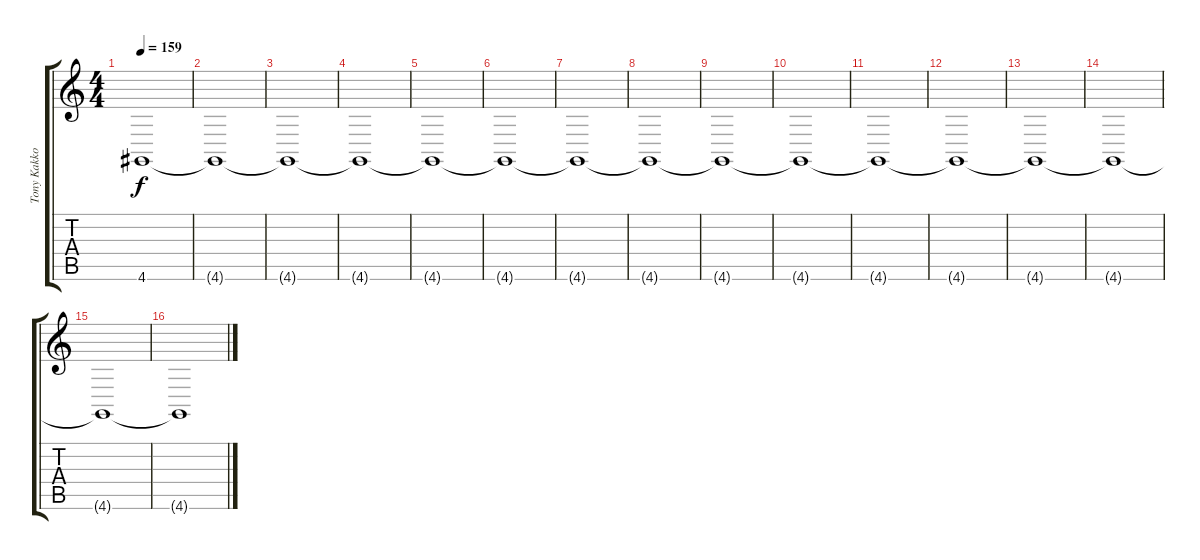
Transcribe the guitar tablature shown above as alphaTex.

\track ("Tony Kakko" "Tony Kakko") {instrument synthstrings1}
\staff {score tabs}
\tuning (E4 B3 G3 D3 A2 E2) {hide}
\ts (4 4)
\tempo 159
\clef g2
\ks c
4.6.1{dy f instrument synthstrings1} |
4.6{t}.1 |
4.6{t}.1 |
4.6{t}.1 |
4.6{t}.1 |
4.6{t}.1 |
4.6{t}.1 |
4.6{t}.1 |
4.6{t}.1 |
4.6{t}.1 |
4.6{t}.1 |
4.6{t}.1 |
4.6{t}.1 |
4.6{t}.1 |
4.6{t}.1 |
4.6{t}.1
